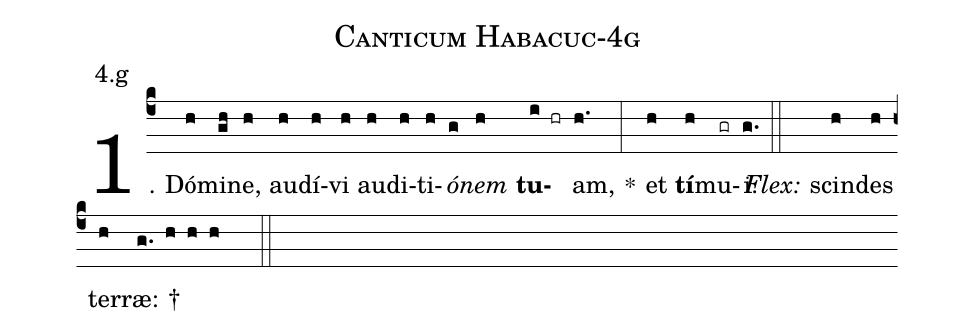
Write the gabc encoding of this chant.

name: Canticum Habacuc-4g;
annotation: 4.g;
%%
(c4)1. Dó(h)mi(gh)ne,(h) au(h)dí(h)vi(h) au(h)di(h)ti(h)<i>ó</i>(g)<i>nem</i>(h) <b>tu</b>(i hr)am,(h.) *(:) et(h) <b>tí</b>(h)mu(gr)i.(g.) (::)
<i>Flex:</i>()  scin(h)des(h) ter(h)ræ: †(g. h h h  ::)
